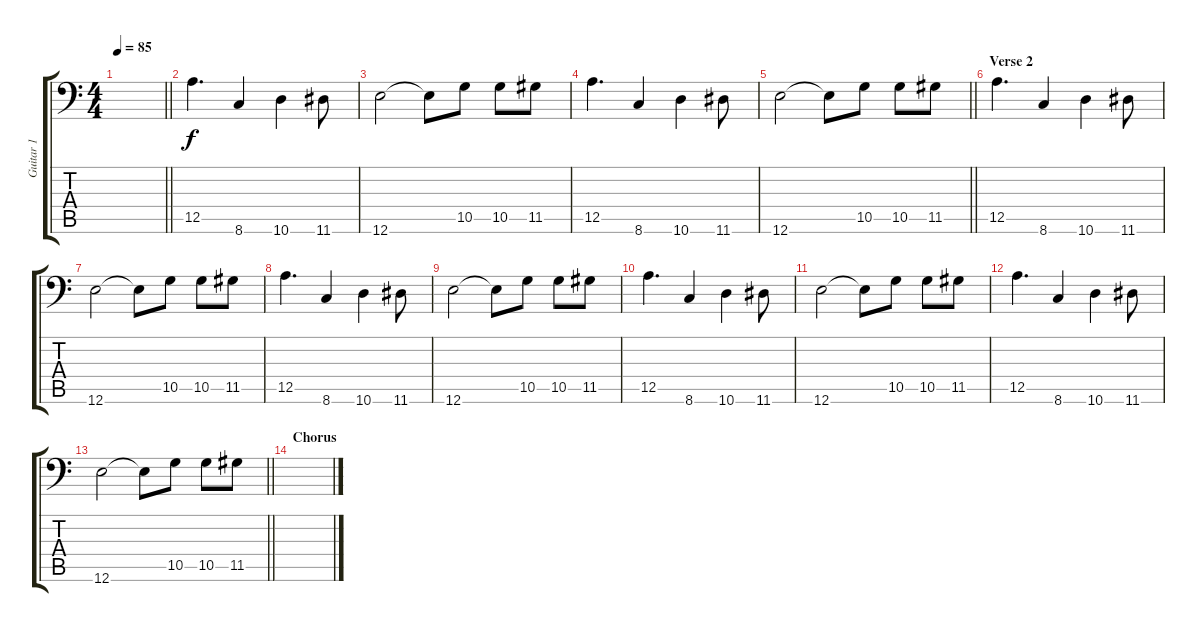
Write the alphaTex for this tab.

\track ("Guitar 1" "Guitar 1") {instrument distortionguitar}
\staff {score tabs}
\tuning (E3 B2 G2 D2 A1 E1) {hide}
\ts (4 4)
\tempo 85
\clef f4
\barLineRight lightlight
\ks c
|
12.5.4{d volume 16} 8.6.4 10.6.4 11.6.8 |
12.6.2 12.6{t}.8 10.5.8 10.5.8 11.5.8 |
12.5.4{d} 8.6.4 10.6.4 11.6.8 |
\barLineRight lightlight
12.6.2 12.6{t}.8 10.5.8 10.5.8 11.5.8 |
\section ("" "Verse 2")
12.5.4{d volume 14} 8.6.4 10.6.4 11.6.8 |
12.6.2 12.6{t}.8 10.5.8 10.5.8 11.5.8 |
12.5.4{d} 8.6.4 10.6.4 11.6.8 |
12.6.2 12.6{t}.8 10.5.8 10.5.8 11.5.8 |
12.5.4{d} 8.6.4 10.6.4 11.6.8 |
12.6.2 12.6{t}.8 10.5.8 10.5.8 11.5.8 |
12.5.4{d} 8.6.4 10.6.4 11.6.8 |
\barLineRight lightlight
12.6.2 12.6{t}.8 10.5.8 10.5.8 11.5.8 |
\section ("" "Chorus")
